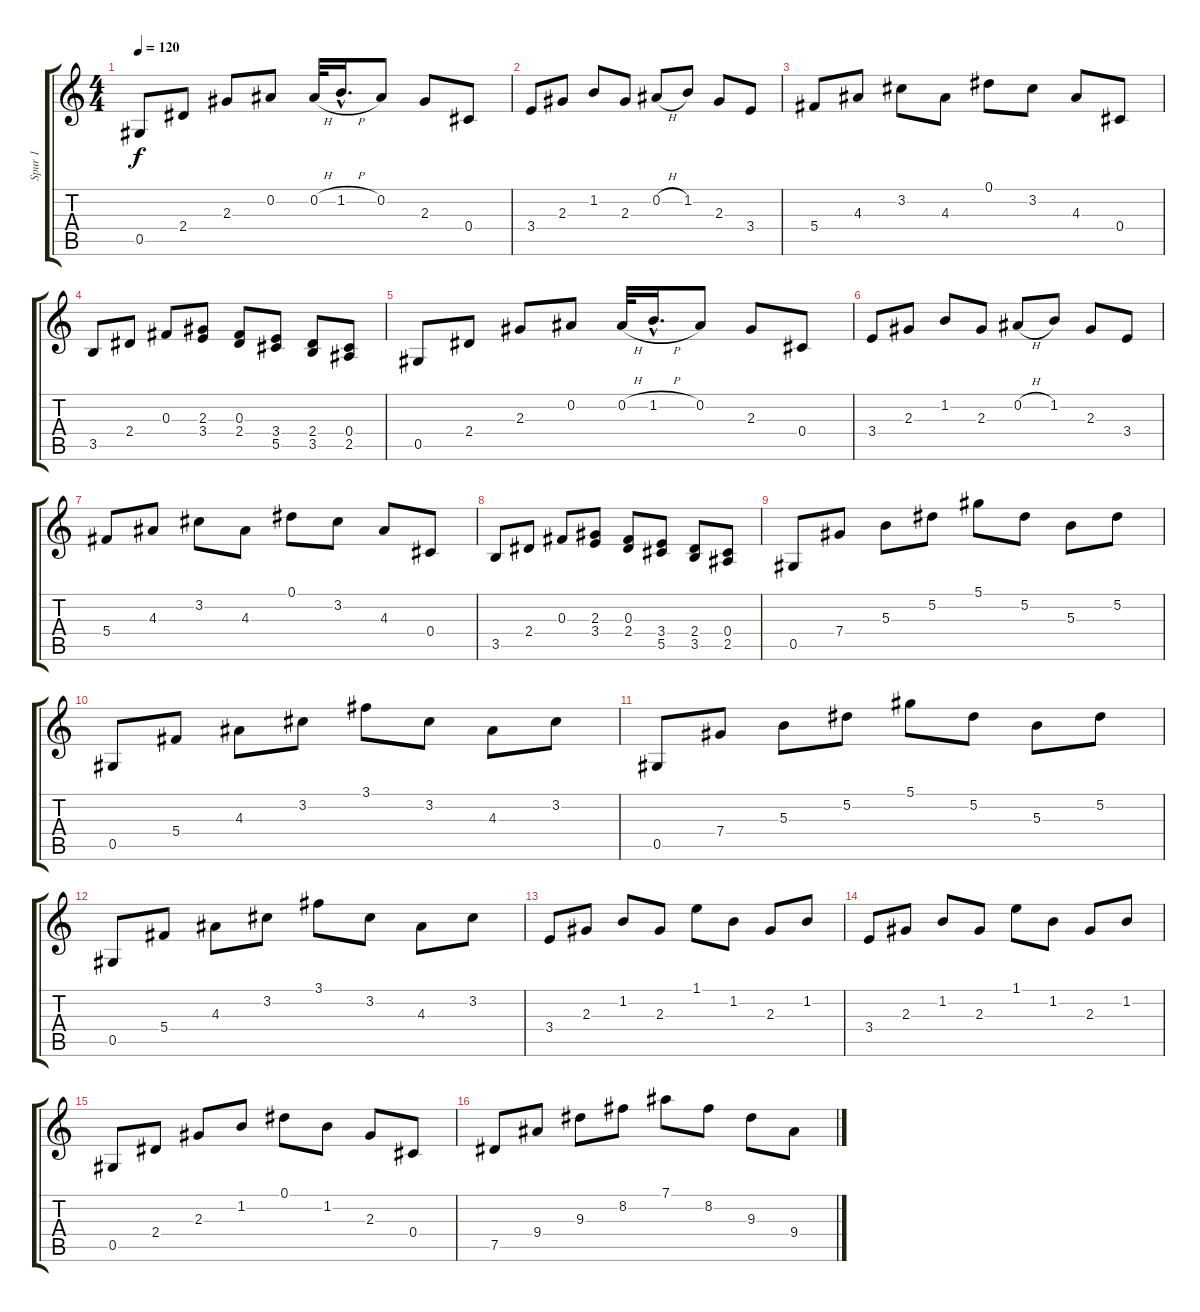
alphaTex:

\track ("Spur 1" "Spur 1") {instrument acousticguitarsteel}
\staff {score tabs}
\tuning (Eb4 Bb3 Gb3 Db3 Ab2 Eb2) {hide}
\ts (4 4)
\tempo 120
\clef g2
\ks c
0.5.8{dy f instrument acousticguitarsteel} 2.4.8 2.3.8 0.2.8 0.2{h}.32 1.2{h hac}.16{d} 0.2.8 2.3.8 0.4.8 |
3.4.8 2.3.8 1.2.8 2.3.8 0.2{h}.8 1.2.8 2.3.8 3.4.8 |
5.4.8 4.3.8 3.2.8 4.3.8 0.1.8 3.2.8 4.3.8 0.4.8 |
3.5.8 2.4.8 0.3.8 (2.3 3.4).8 (0.3 2.4).8 (3.4 5.5).8 (2.4 3.5).8 (0.4 2.5).8 |
0.5.8 2.4.8 2.3.8 0.2.8 0.2{h}.32 1.2{h hac}.16{d} 0.2.8 2.3.8 0.4.8 |
3.4.8 2.3.8 1.2.8 2.3.8 0.2{h}.8 1.2.8 2.3.8 3.4.8 |
5.4.8 4.3.8 3.2.8 4.3.8 0.1.8 3.2.8 4.3.8 0.4.8 |
3.5.8 2.4.8 0.3.8 (2.3 3.4).8 (0.3 2.4).8 (3.4 5.5).8 (2.4 3.5).8 (0.4 2.5).8 |
0.5.8 7.4.8 5.3.8 5.2.8 5.1.8 5.2.8 5.3.8 5.2.8 |
0.5.8 5.4.8 4.3.8 3.2.8 3.1.8 3.2.8 4.3.8 3.2.8 |
0.5.8 7.4.8 5.3.8 5.2.8 5.1.8 5.2.8 5.3.8 5.2.8 |
0.5.8 5.4.8 4.3.8 3.2.8 3.1.8 3.2.8 4.3.8 3.2.8 |
3.4.8 2.3.8 1.2.8 2.3.8 1.1.8 1.2.8 2.3.8 1.2.8 |
3.4.8 2.3.8 1.2.8 2.3.8 1.1.8 1.2.8 2.3.8 1.2.8 |
0.5.8 2.4.8 2.3.8 1.2.8 0.1.8 1.2.8 2.3.8 0.4.8 |
7.5.8 9.4.8 9.3.8 8.2.8 7.1.8 8.2.8 9.3.8 9.4.8
